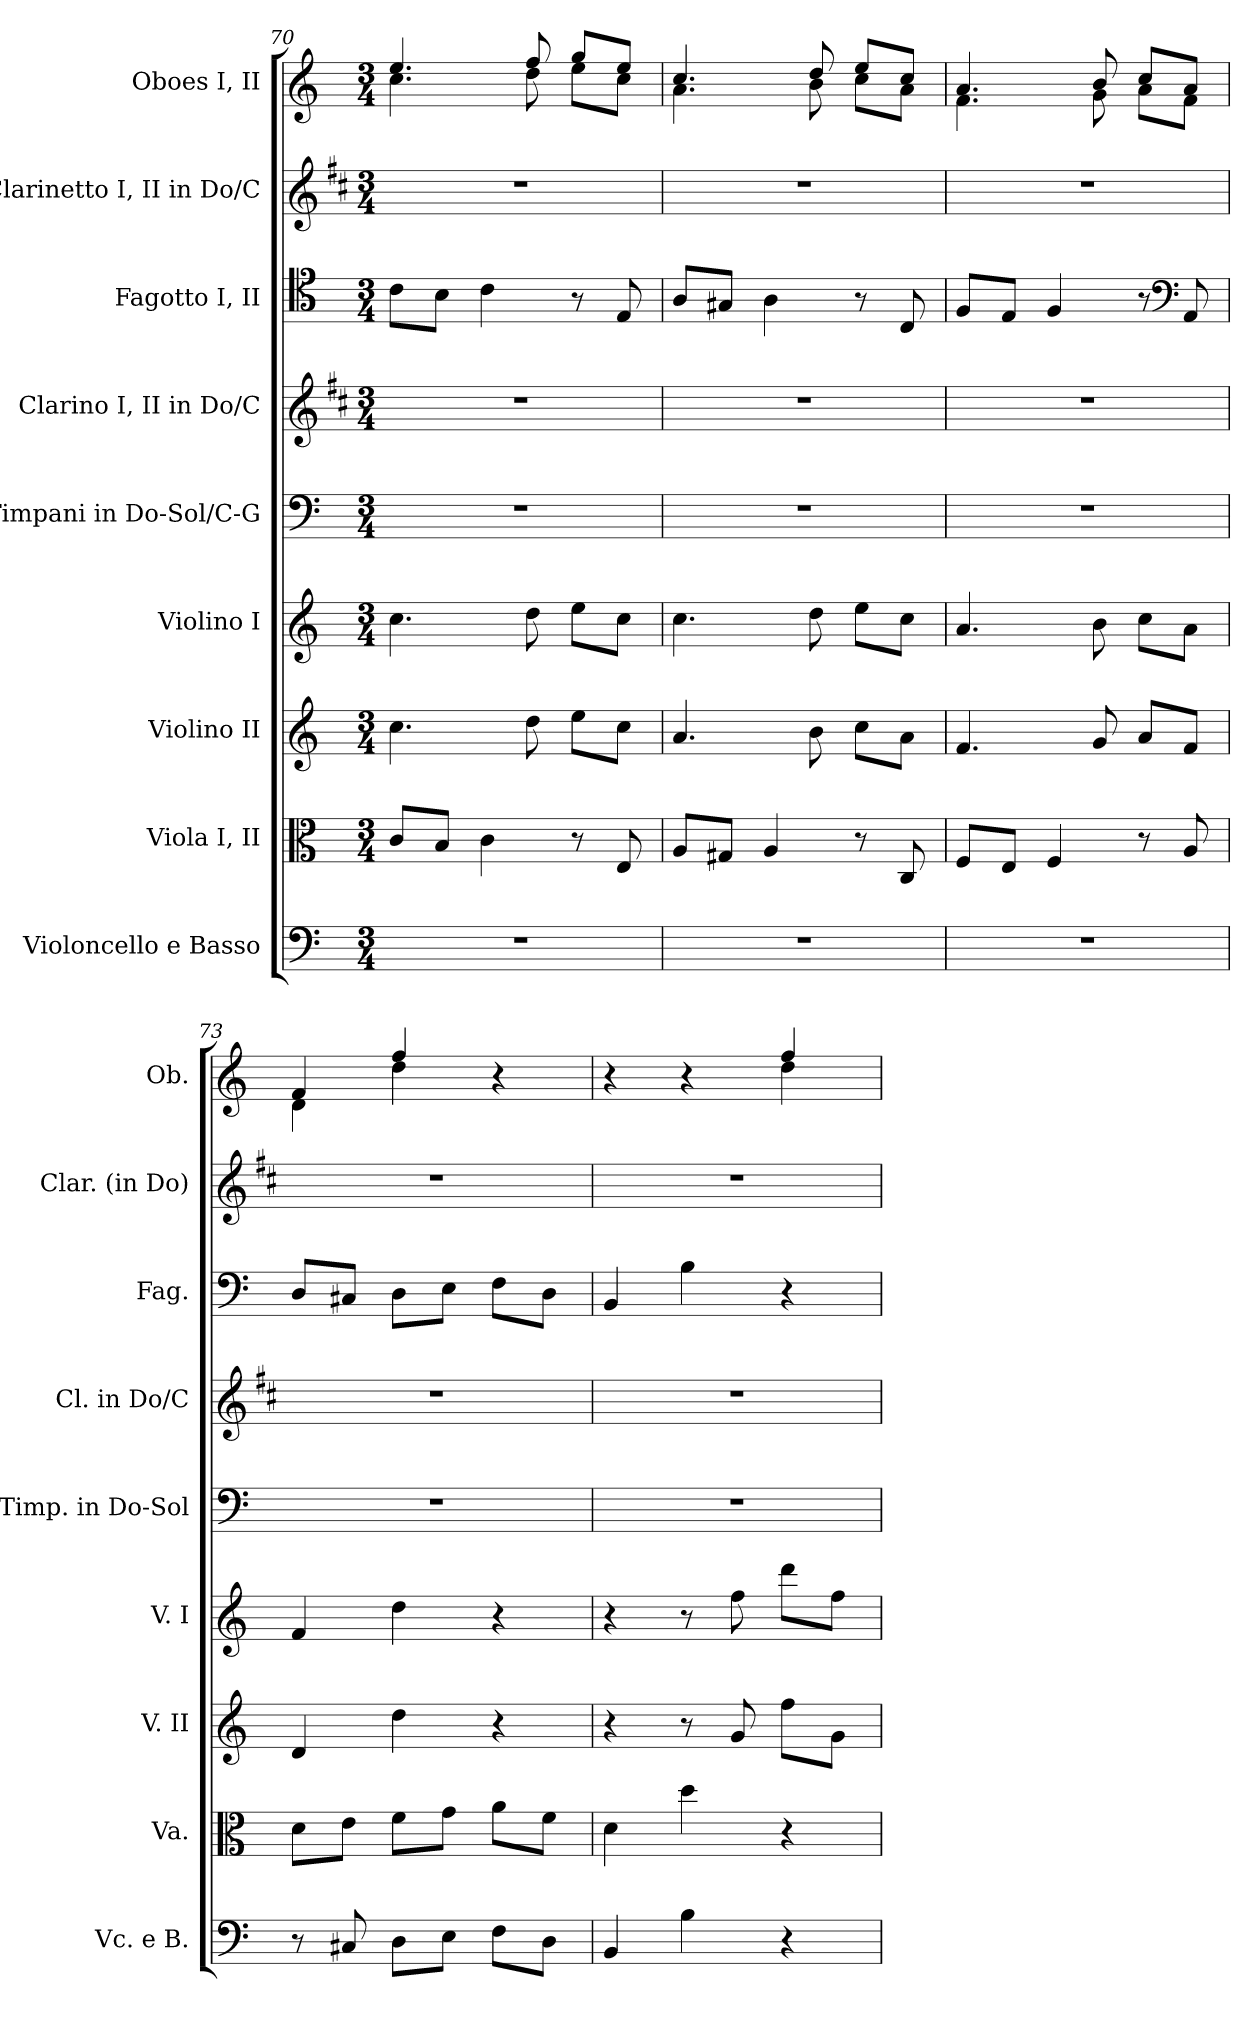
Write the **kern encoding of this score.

**kern	**kern	**kern	**kern	**kern	**kern	**kern	**kern	**kern
*part9	*part8	*part7	*part6	*part5	*part4	*part3	*part2	*part1
*staff9	*staff8	*staff7	*staff6	*staff5	*staff4	*staff3	*staff2	*staff1
*I"Violoncello e Basso	*I"Viola I, II	*I"Violino II	*I"Violino I	*I"Timpani in Do-Sol/C-G	*I"Clarino I, II in Do/C	*I"Fagotto I, II	*I"Clarinetto I, II in Do/C	*I"Oboes I, II
*I'Vc. e B.	*I'Va.	*I'V. II	*I'V. I	*I'Timp. in Do-Sol	*I'Cl. in Do/C	*I'Fag.	*I'Clar. (in Do)	*I'Ob.
*clefF4	*clefC3	*clefG2	*clefG2	*clefF4	*clefG2	*clefC4	*clefG2	*clefG2
*	*	*	*	*	*ITrd1c2	*	*ITrd1c2	*
*k[]	*k[]	*k[]	*k[]	*k[]	*k[]	*k[]	*k[]	*k[]
*M3/4	*M3/4	*M3/4	*M3/4	*M3/4	*M3/4	*M3/4	*M3/4	*M3/4
=70	=70	=70	=70	=70	=70	=70	=70	=70
*	*	*	*	*	*	*	*	*^
2.r	8ci/L	4.cci\	4.cci\	2.r	2.r	8ci\L	2.r	4.eei/	4.cci\
.	8B/J	.	.	.	.	8B\J	.	.	.
.	4ci\	.	.	.	.	4ci\	.	.	.
.	.	8dd\	8dd\	.	.	.	.	8ff/	8dd\
.	8r	8eei\L	8eei\L	.	.	8r	.	8ggi/L	8eei\L
.	8Ei/	8cci\J	8cci\J	.	.	8Ei/	.	8eei/J	8cci\J
=71	=71	=71	=71	=71	=71	=71	=71	=71	=71
2.r	8Ai/L	4.ai/	4.cci\	2.r	2.r	8Ai/L	2.r	4.cci/	4.ai\
.	8G#X/J	.	.	.	.	8G#X/J	.	.	.
.	4Ai/	.	.	.	.	4Ai\	.	.	.
.	.	8b\	8dd\	.	.	.	.	8dd/	8b\
.	8r	8cci\L	8eei\L	.	.	8r	.	8eei/L	8cci\L
.	8Ci/	8ai\J	8cci\J	.	.	8Ci/	.	8cci/J	8ai\J
=72	=72	=72	=72	=72	=72	=72	=72	=72	=72
2.r	8Fi/L	4.fi/	4.ai/	2.r	2.r	8Fi/L	2.r	4.ai/	4.fi\
.	8E/J	.	.	.	.	8E/J	.	.	.
.	4Fi/	.	.	.	.	4Fi/	.	.	.
.	.	8g/	8b\	.	.	.	.	8b/	8g\
.	8r	8ai/L	8cci\L	.	.	8r	.	8cci/L	8ai\L
*	*	*	*	*	*	*clefF4	*	*	*
.	8Ai/	8fi/J	8ai\J	.	.	8AAi/	.	8ai/J	8fi\J
=73	=73	=73	=73	=73	=73	=73	=73	=73	=73
8r	8di\L	4di/	4fi/	2.r	2.r	8Di/L	2.r	4fi/	4di\
8C#X/	8e\J	.	.	.	.	8C#X/J	.	.	.
8Di\L	8fi\L	4ddi\	4ddi\	.	.	8Di\L	.	4ffi/	4ddi\
8E\J	8g\J	.	.	.	.	8E\J	.	.	.
8Fi\L	8ai\L	4r	4r	.	.	8Fi\L	.	4r	4ryy
8D\J	8f\J	.	.	.	.	8Di\J	.	.	.
=74	=74	=74	=74	=74	=74	=74	=74	=74	=74
4BBi/	4di\	4r	4r	2.r	2.r	4BBi/	2.r	4r	4ryy
4Bi\	4ddi\	8r	8r	.	.	4Bi\	.	4r	4ryy
.	.	8g/	8ffi\	.	.	.	.	.	.
4r	4r	8ffi\L	8dddi\L	.	.	4r	.	4ffi/	4ddi\
.	.	8g\J	8ffi\J	.	.	.	.	.	.
*	*	*	*	*	*	*	*	*v	*v
=	=	=	=	=	=	=	=	=
*-	*-	*-	*-	*-	*-	*-	*-	*-
